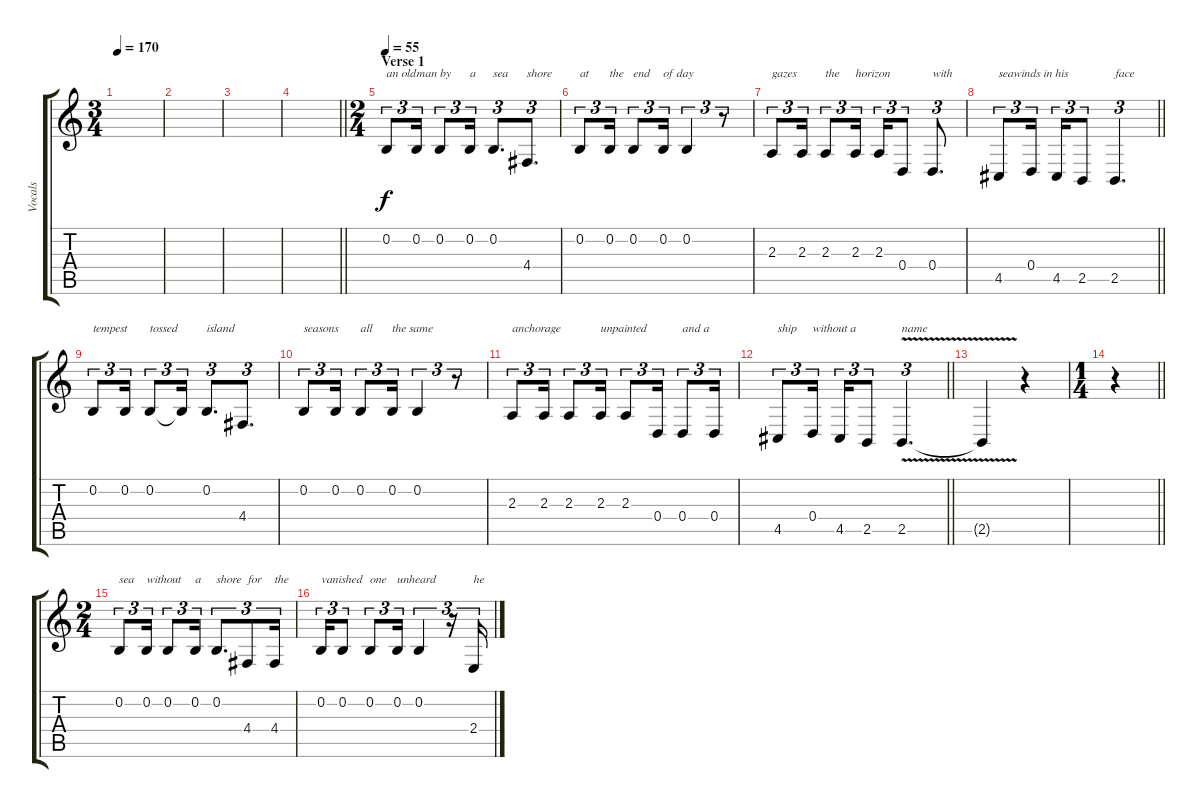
\track ("Vocals" "Vocals") {instrument fiddle}
\staff {score tabs}
\tuning (E4 B3 G3 D3 A2 E2) {hide}
\ts (3 4)
\tempo 170
\clef g2
\ks c
|
|
|
\barLineRight lightlight
|
\ts (2 4)
\section ("" "Verse 1")
\tempo 55
0.2.8{tu (3 2) txt "an old"} 0.2.16{tu (3 2) txt "man by"} 0.2.8{tu (3 2)} 0.2.16{tu (3 2) txt "a"} 0.2.8{d tu (3 2) txt "sea"} 4.4.8{d tu (3 2) txt "shore"} |
0.2.8{tu (3 2) txt "at"} 0.2.16{tu (3 2) txt "the"} 0.2.8{tu (3 2) txt "end"} 0.2.16{tu (3 2) txt "of day"} 0.2.4{tu (3 2)} r.8{tu (3 2)} |
2.3.8{tu (3 2) txt "gazes"} 2.3.16{tu (3 2)} 2.3.8{tu (3 2) txt "the"} 2.3.16{tu (3 2) txt "horizon"} 2.3.16{tu (3 2)} 0.4.8{tu (3 2)} 0.4.8{d tu (3 2) txt "with"} |
\barLineRight lightlight
4.5.8{tu (3 2) txt "seawinds in his "} 0.4.16{tu (3 2) beam splitsecondary} 4.5.16{tu (3 2)} 2.5.8{tu (3 2)} 2.5.4{d tu (3 2) txt "face"} |
0.2.8{tu (3 2) txt "tempest"} 0.2.16{tu (3 2)} 0.2.8{tu (3 2) txt "tossed"} 0.2{t}.16{tu (3 2)} 0.2.8{d tu (3 2) txt "island"} 4.4.8{d tu (3 2)} |
0.2.8{tu (3 2) txt "seasons "} 0.2.16{tu (3 2)} 0.2.8{tu (3 2) txt "all"} 0.2.16{tu (3 2) txt "the same"} 0.2.4{tu (3 2)} r.8{tu (3 2)} |
2.3.8{tu (3 2) txt "anchorage"} 2.3.16{tu (3 2)} 2.3.8{tu (3 2)} 2.3.16{tu (3 2) txt "unpainted"} 2.3.8{tu (3 2)} 0.4.16{tu (3 2)} 0.4.8{tu (3 2) txt "and a"} 0.4.16{tu (3 2)} |
\barLineRight lightlight
4.5.8{tu (3 2) txt "ship"} 0.4.16{tu (3 2) txt "without a " beam splitsecondary} 4.5.16{tu (3 2)} 2.5.8{tu (3 2)} 2.5{v}.4{d tu (3 2) txt "name"} |
2.5{t}.4 r.4 |
\ts (1 4)
\barLineRight lightlight
r.4 |
\ts (2 4)
0.2.8{tu (3 2) txt "sea "} 0.2.16{tu (3 2) txt "without"} 0.2.8{tu (3 2)} 0.2.16{tu (3 2) txt "a"} 0.2.8{d tu (3 2) txt "shore"} 4.4.8{tu (3 2) txt "for"} 4.4.16{tu (3 2) txt "the"} |
0.2.16{tu (3 2) txt "vanished"} 0.2.8{tu (3 2)} 0.2.8{tu (3 2) txt "one"} 0.2.16{tu (3 2) txt "unheard"} 0.2.4{tu (3 2)} r.16{tu (3 2)} 2.4.16{tu (3 2) txt "he"}
